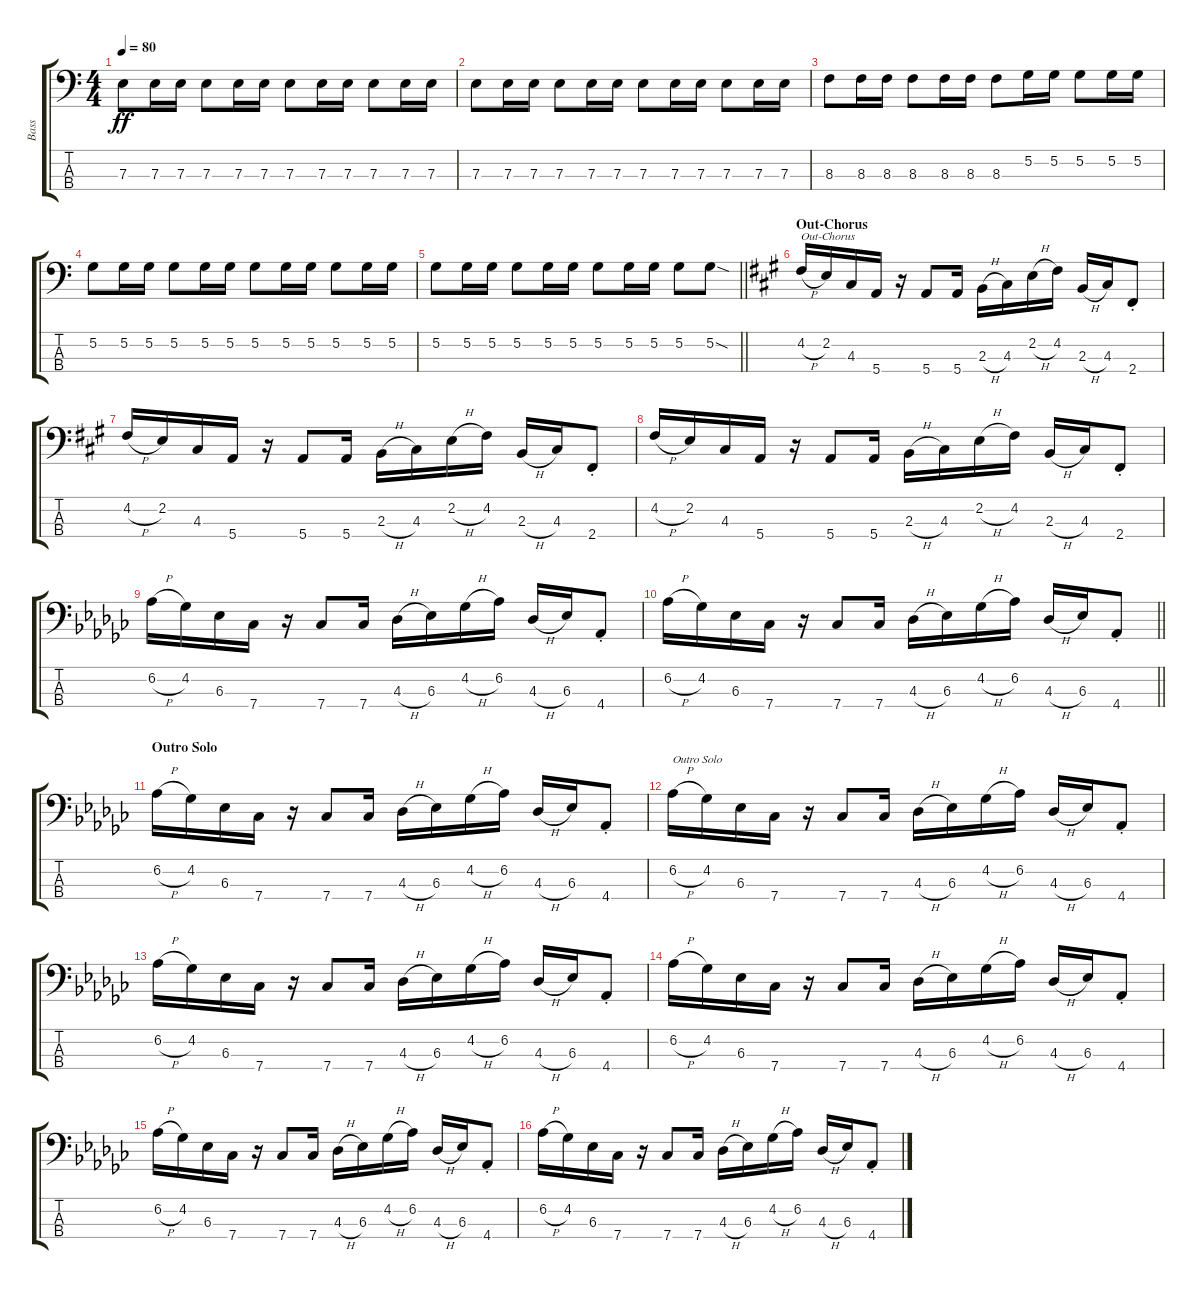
\track ("Bass" "Bass") {instrument electricbassfinger}
\staff {score tabs}
\tuning (G2 D2 A1 E1) {hide}
\ts (4 4)
\tempo 80
\clef f4
\ks c
7.3.8{dy ff} 7.3.16 7.3.16 7.3.8 7.3.16 7.3.16 7.3.8 7.3.16 7.3.16 7.3.8 7.3.16 7.3.16 |
7.3.8 7.3.16 7.3.16 7.3.8 7.3.16 7.3.16 7.3.8 7.3.16 7.3.16 7.3.8 7.3.16 7.3.16 |
8.3.8 8.3.16 8.3.16 8.3.8 8.3.16 8.3.16 8.3.8 5.2.16 5.2.16 5.2.8 5.2.16 5.2.16 |
5.2.8 5.2.16 5.2.16 5.2.8 5.2.16 5.2.16 5.2.8 5.2.16 5.2.16 5.2.8 5.2.16 5.2.16 |
\barLineRight lightlight
5.2.8 5.2.16 5.2.16 5.2.8 5.2.16 5.2.16 5.2.8 5.2.16 5.2.16 5.2.8 5.2{sod}.8 |
\section ("" "Out-Chorus")
\ks a
4.2{h}.16{txt "Out-Chorus"} 2.2.16 4.3.16 5.4.16 r.16 5.4.8 5.4.16 2.3{h}.16 4.3.16 2.2{h}.16 4.2.16 2.3{h}.16 4.3.16 2.4{st}.8 |
4.2{h}.16 2.2.16 4.3.16 5.4.16 r.16 5.4.8 5.4.16 2.3{h}.16 4.3.16 2.2{h}.16 4.2.16 2.3{h}.16 4.3.16 2.4{st}.8 |
4.2{h}.16 2.2.16 4.3.16 5.4.16 r.16 5.4.8 5.4.16 2.3{h}.16 4.3.16 2.2{h}.16 4.2.16 2.3{h}.16 4.3.16 2.4{st}.8 |
\ks gb
6.2{h}.16 4.2.16 6.3.16 7.4.16 r.16 7.4.8 7.4.16 4.3{h}.16 6.3.16 4.2{h}.16 6.2.16 4.3{h}.16 6.3.16 4.4{st}.8 |
\barLineRight lightlight
6.2{h}.16 4.2.16 6.3.16 7.4.16 r.16 7.4.8 7.4.16 4.3{h}.16 6.3.16 4.2{h}.16 6.2.16 4.3{h}.16 6.3.16 4.4{st}.8 |
\section ("" "Outro Solo")
6.2{h}.16 4.2.16 6.3.16 7.4.16 r.16 7.4.8 7.4.16 4.3{h}.16 6.3.16 4.2{h}.16 6.2.16 4.3{h}.16 6.3.16 4.4{st}.8 |
6.2{h}.16{txt "Outro Solo"} 4.2.16 6.3.16 7.4.16 r.16 7.4.8 7.4.16 4.3{h}.16 6.3.16 4.2{h}.16 6.2.16 4.3{h}.16 6.3.16 4.4{st}.8 |
6.2{h}.16 4.2.16 6.3.16 7.4.16 r.16 7.4.8 7.4.16 4.3{h}.16 6.3.16 4.2{h}.16 6.2.16 4.3{h}.16 6.3.16 4.4{st}.8 |
6.2{h}.16 4.2.16 6.3.16 7.4.16 r.16 7.4.8 7.4.16 4.3{h}.16 6.3.16 4.2{h}.16 6.2.16 4.3{h}.16 6.3.16 4.4{st}.8 |
6.2{h}.16 4.2.16 6.3.16 7.4.16 r.16 7.4.8 7.4.16 4.3{h}.16 6.3.16 4.2{h}.16 6.2.16 4.3{h}.16 6.3.16 4.4{st}.8 |
6.2{h}.16 4.2.16 6.3.16 7.4.16 r.16 7.4.8 7.4.16 4.3{h}.16 6.3.16 4.2{h}.16 6.2.16 4.3{h}.16 6.3.16 4.4{st}.8
